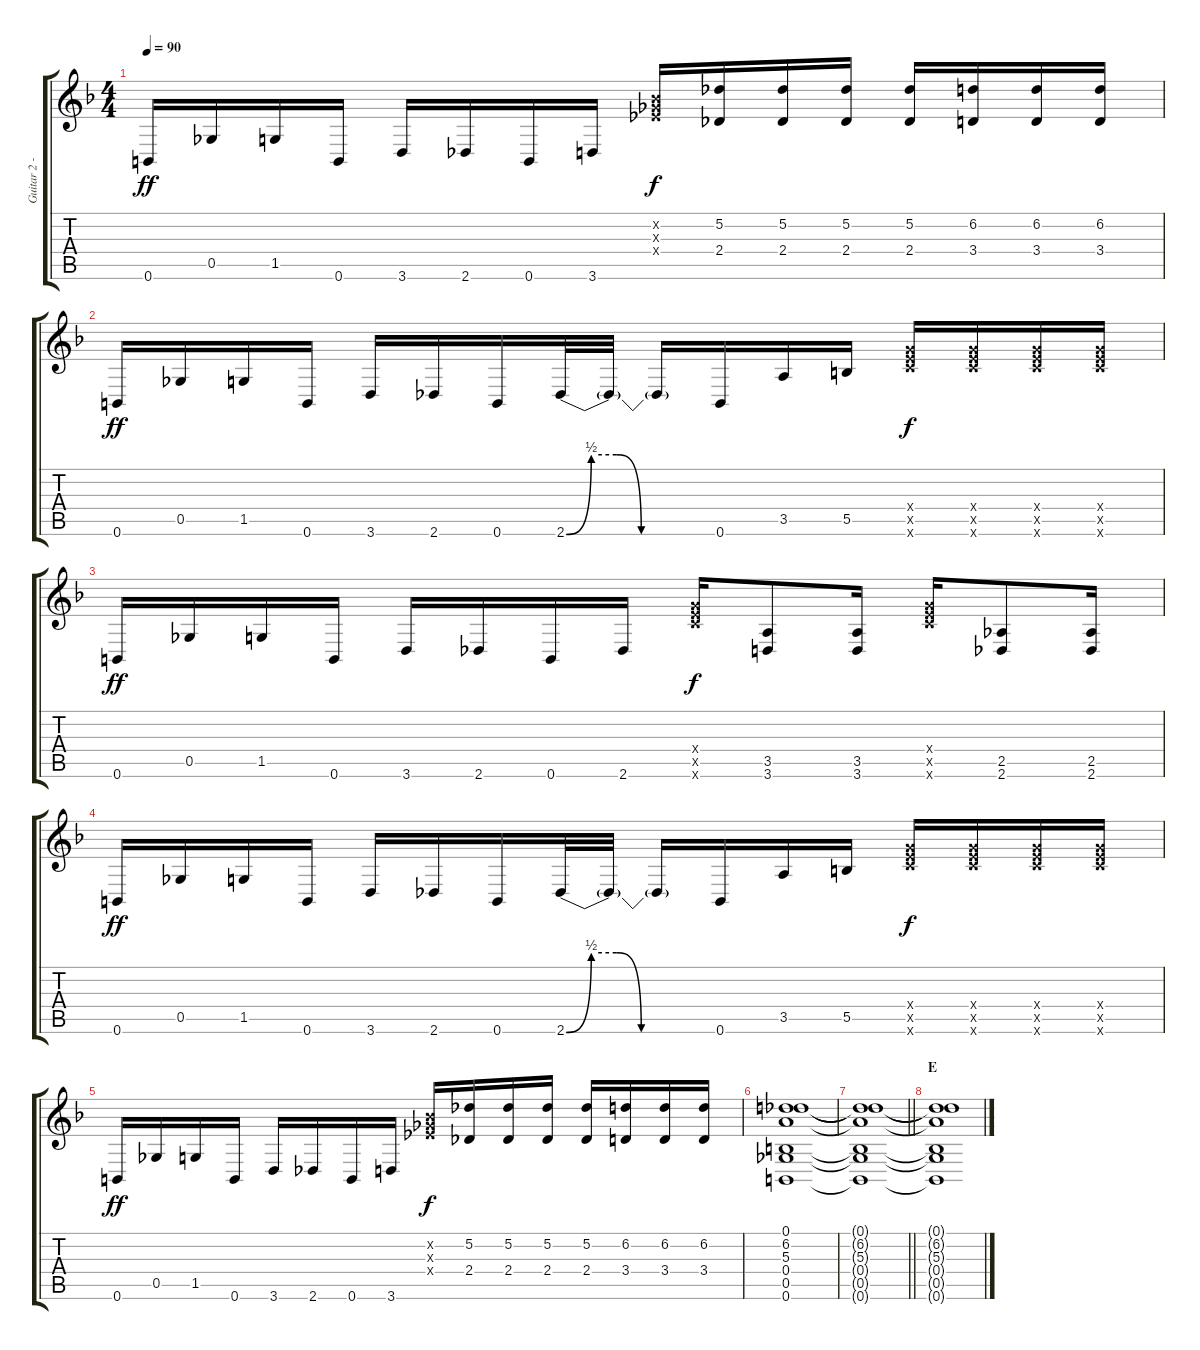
\track ("Guitar 2 - Uruha" "Guitar 2 -") {instrument distortionguitar}
\staff {score tabs}
\tuning (Db4 Ab3 E3 B2 Gb2 B1) {hide}
\ts (4 4)
\tempo 90
\clef g2
\ks f
0.6.16{dy ff} 0.5.16 1.5.16 0.6.16 3.6.16 2.6.16 0.6.16 3.6.16 (2.2{x} 2.3{x} 4.4{x}).16{dy f} (5.2 2.4).16 (5.2 2.4).16 (5.2 2.4).16 (5.2 2.4).16 (6.2 3.4).16 (6.2 3.4).16 (6.2 3.4).16 |
0.6.16{dy ff} 0.5.16 1.5.16 0.6.16 3.6.16 2.6.16 0.6.16 2.6{be (custom 0 0 10 2 20 2 30 0 60 0)}.32 2.6{t}.32 2.6{t}.16 0.6.16 3.5.16 5.5.16 (8.4{x} 10.5{x} 13.6{x}).16{dy f} (8.4{x} 10.5{x} 13.6{x}).16 (8.4{x} 10.5{x} 13.6{x}).16 (8.4{x} 10.5{x} 13.6{x}).16 |
0.6.16{dy ff} 0.5.16 1.5.16 0.6.16 3.6.16 2.6.16 0.6.16 2.6.16 (8.4{x} 10.5{x} 13.6{x}).16{dy f} (3.5 3.6).8 (3.5 3.6).16 (8.4{x} 10.5{x} 13.6{x}).16 (2.5 2.6).8 (2.5 2.6).16 |
0.6.16{dy ff} 0.5.16 1.5.16 0.6.16 3.6.16 2.6.16 0.6.16 2.6{be (custom 0 0 10 2 20 2 30 0 60 0)}.32 2.6{t}.32 2.6{t}.16 0.6.16 3.5.16 5.5.16 (8.4{x} 10.5{x} 13.6{x}).16{dy f} (8.4{x} 10.5{x} 13.6{x}).16 (8.4{x} 10.5{x} 13.6{x}).16 (8.4{x} 10.5{x} 13.6{x}).16 |
0.6.16{dy ff} 0.5.16 1.5.16 0.6.16 3.6.16 2.6.16 0.6.16 3.6.16 (2.2{x} 2.3{x} 4.4{x}).16{dy f} (5.2 2.4).16 (5.2 2.4).16 (5.2 2.4).16 (5.2 2.4).16 (6.2 3.4).16 (6.2 3.4).16 (6.2 3.4).16 |
(0.1 6.2 5.3 0.4 0.5 0.6).1 |
\barLineRight lightlight
(0.1{t} 6.2{t} 5.3{t} 0.4{t} 0.5{t} 0.6{t}).1 |
\section ("" "E")
(0.1{t} 6.2{t} 5.3{t} 0.4{t} 0.5{t} 0.6{t}).1
